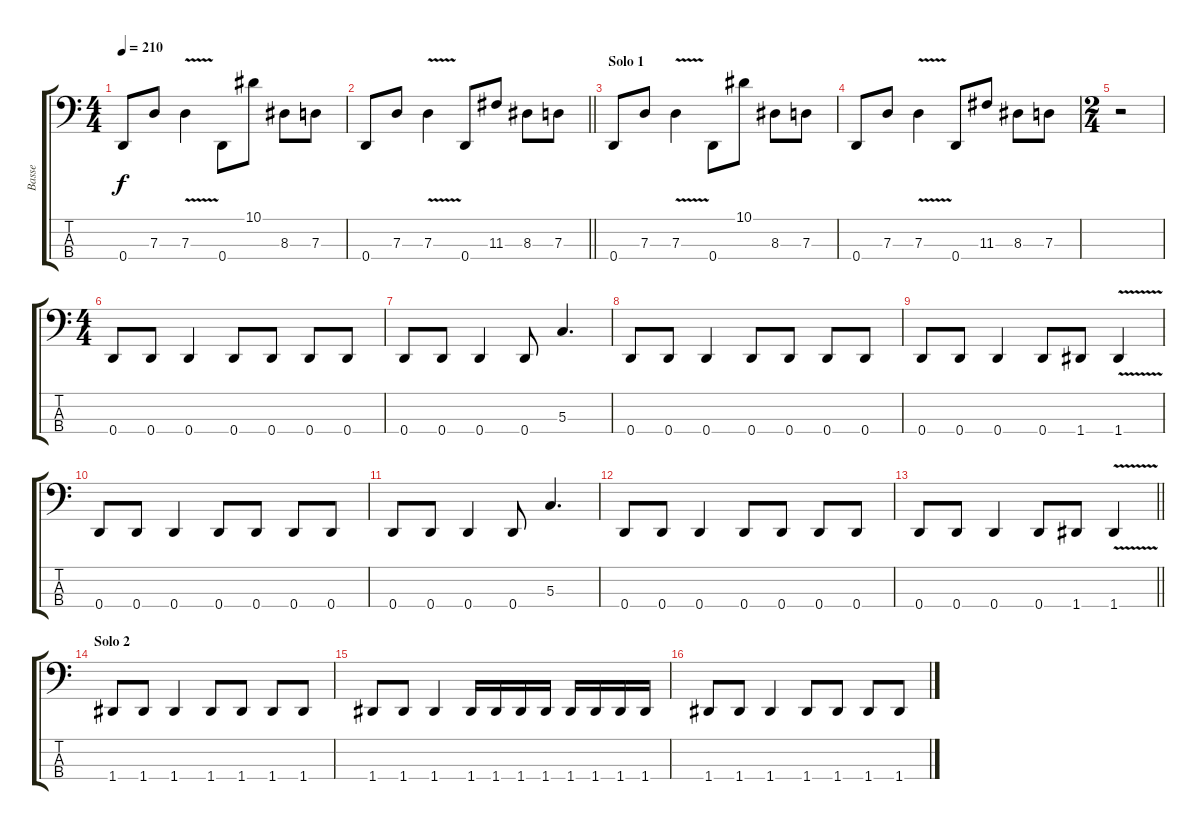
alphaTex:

\track ("Basse" "Basse") {instrument electricbasspick}
\staff {score tabs}
\tuning (F2 C2 G1 D1) {hide}
\ts (4 4)
\tempo 210
\clef f4
\ks c
0.4.8{dy f} 7.3.8 7.3{v}.4 0.4.8 10.1.8 8.3.8 7.3.8 |
\barLineRight lightlight
0.4.8 7.3.8 7.3{v}.4 0.4.8 11.3.8 8.3.8 7.3.8 |
\section ("" "Solo 1")
0.4.8 7.3.8 7.3{v}.4 0.4.8 10.1.8 8.3.8 7.3.8 |
0.4.8 7.3.8 7.3{v}.4 0.4.8 11.3.8 8.3.8 7.3.8 |
\ts (2 4)
r.2 |
\ts (4 4)
0.4.8 0.4.8 0.4.4 0.4.8 0.4.8 0.4.8 0.4.8 |
0.4.8 0.4.8 0.4.4 0.4.8 5.3.4{d} |
0.4.8 0.4.8 0.4.4 0.4.8 0.4.8 0.4.8 0.4.8 |
0.4.8 0.4.8 0.4.4 0.4.8 1.4.8 1.4{v}.4 |
0.4.8 0.4.8 0.4.4 0.4.8 0.4.8 0.4.8 0.4.8 |
0.4.8 0.4.8 0.4.4 0.4.8 5.3.4{d} |
0.4.8 0.4.8 0.4.4 0.4.8 0.4.8 0.4.8 0.4.8 |
\barLineRight lightlight
0.4.8 0.4.8 0.4.4 0.4.8 1.4.8 1.4{v}.4 |
\section ("" "Solo 2")
1.4.8 1.4.8 1.4.4 1.4.8 1.4.8 1.4.8 1.4.8 |
1.4.8 1.4.8 1.4.4 1.4.16 1.4.16 1.4.16 1.4.16 1.4.16 1.4.16 1.4.16 1.4.16 |
1.4.8 1.4.8 1.4.4 1.4.8 1.4.8 1.4.8 1.4.8
